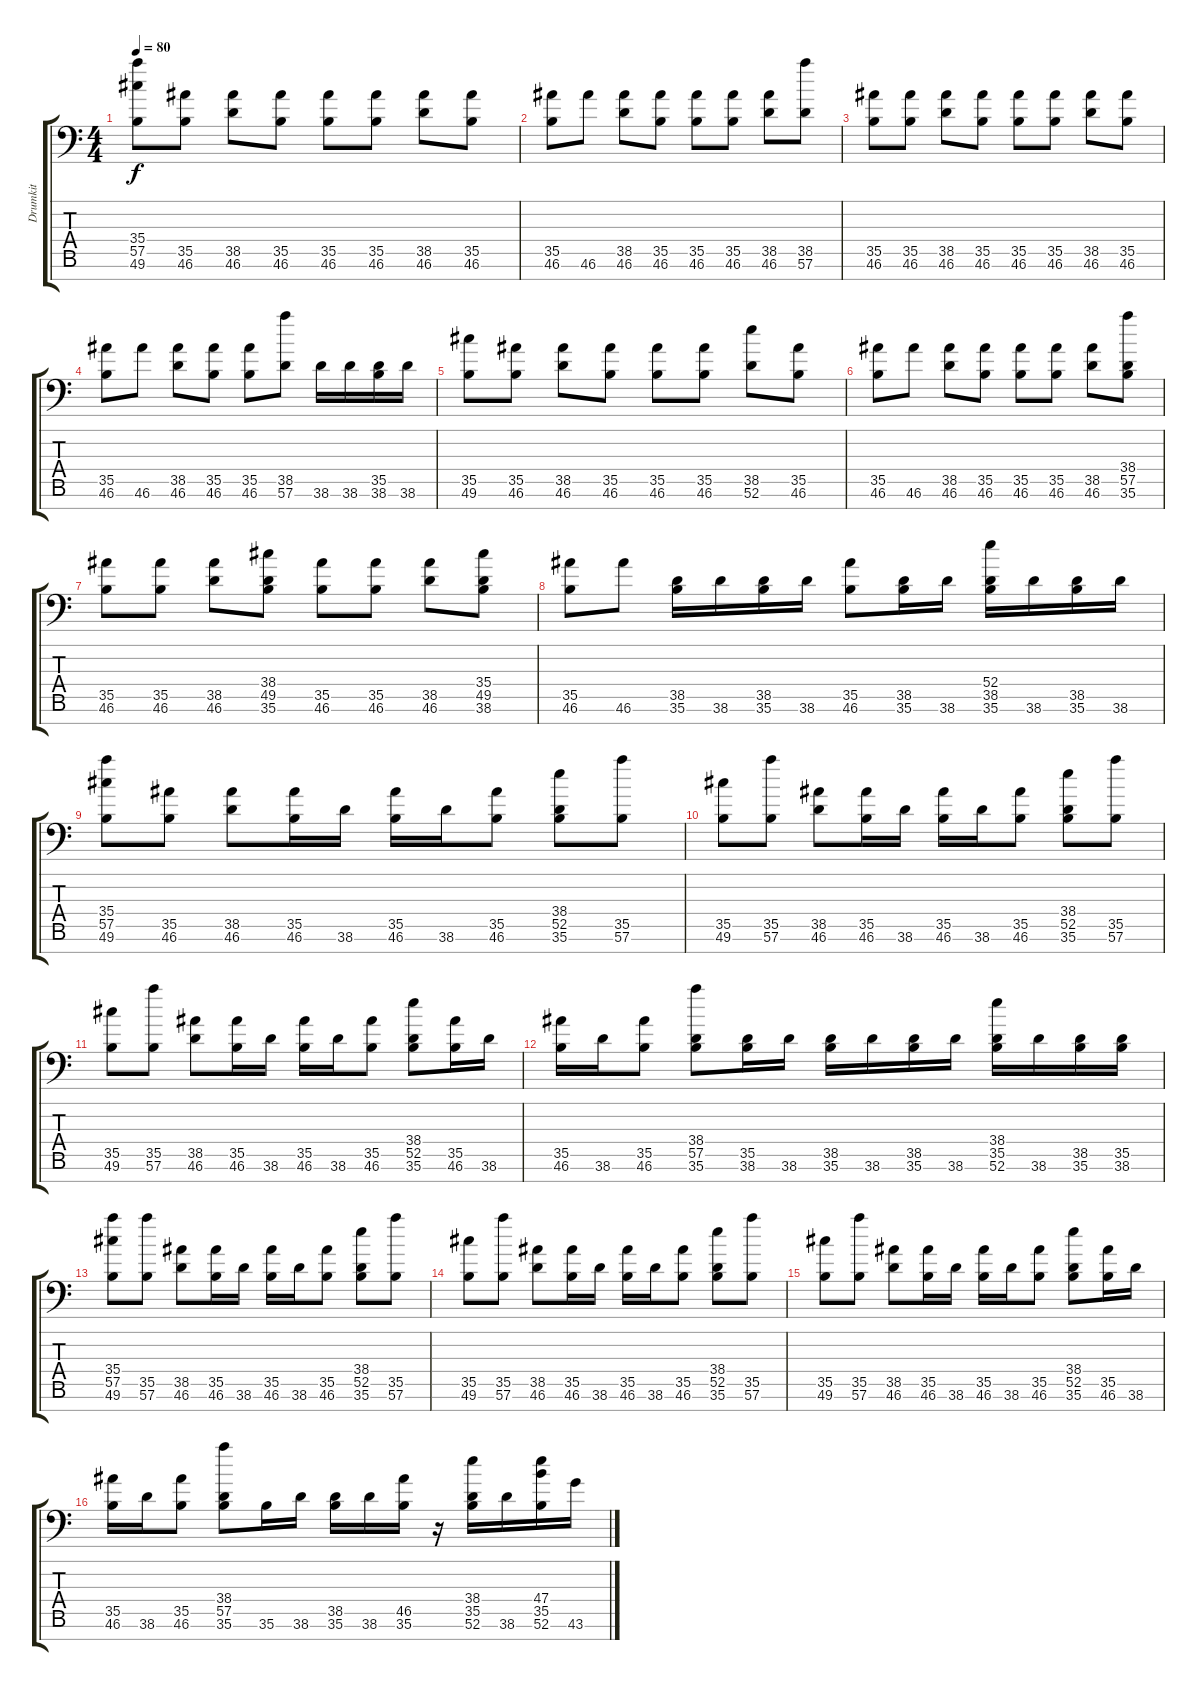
\track ("Drumkit" "Drumkit") {instrument acousticgrandpiano}
\staff {score tabs}
\tuning (C-1 C-1 C-1 C-1 C-1 C-1 C-1) {hide}
\ts (4 4)
\tempo 80
\clef f4
\ks c
(35.4 57.5 49.6).8{dy f} (35.5 46.6).8 (38.5 46.6).8 (35.5 46.6).8 (35.5 46.6).8 (35.5 46.6).8 (38.5 46.6).8 (35.5 46.6).8 |
(35.5 46.6).8 46.6.8 (38.5 46.6).8 (35.5 46.6).8 (35.5 46.6).8 (35.5 46.6).8 (38.5 46.6).8 (38.5 57.6).8 |
(35.5 46.6).8 (35.5 46.6).8 (38.5 46.6).8 (35.5 46.6).8 (35.5 46.6).8 (35.5 46.6).8 (38.5 46.6).8 (35.5 46.6).8 |
(35.5 46.6).8 46.6.8 (38.5 46.6).8 (35.5 46.6).8 (35.5 46.6).8 (38.5 57.6).8 38.6.16 38.6.16 (35.5 38.6).16 38.6.16 |
(35.5 49.6).8 (35.5 46.6).8 (38.5 46.6).8 (35.5 46.6).8 (35.5 46.6).8 (35.5 46.6).8 (38.5 52.6).8 (35.5 46.6).8 |
(35.5 46.6).8 46.6.8 (38.5 46.6).8 (35.5 46.6).8 (35.5 46.6).8 (35.5 46.6).8 (38.5 46.6).8 (38.4 57.5 35.6).8 |
(35.5 46.6).8 (35.5 46.6).8 (38.5 46.6).8 (38.4 49.5 35.6).8 (35.5 46.6).8 (35.5 46.6).8 (38.5 46.6).8 (35.4 49.5 38.6).8 |
(35.5 46.6).8 46.6.8 (38.5 35.6).16 38.6.16 (38.5 35.6).16 38.6.16 (35.5 46.6).8 (38.5 35.6).16 38.6.16 (52.4 38.5 35.6).16 38.6.16 (38.5 35.6).16 38.6.16 |
(35.4 57.5 49.6).8 (35.5 46.6).8 (38.5 46.6).8 (35.5 46.6).16 38.6.16 (35.5 46.6).16 38.6.16 (35.5 46.6).8 (38.4 52.5 35.6).8 (35.5 57.6).8 |
(35.5 49.6).8 (35.5 57.6).8 (38.5 46.6).8 (35.5 46.6).16 38.6.16 (35.5 46.6).16 38.6.16 (35.5 46.6).8 (38.4 52.5 35.6).8 (35.5 57.6).8 |
(35.5 49.6).8 (35.5 57.6).8 (38.5 46.6).8 (35.5 46.6).16 38.6.16 (35.5 46.6).16 38.6.16 (35.5 46.6).8 (38.4 52.5 35.6).8 (35.5 46.6).16 38.6.16 |
(35.5 46.6).16 38.6.16 (35.5 46.6).8 (38.4 57.5 35.6).8 (35.5 38.6).16 38.6.16 (38.5 35.6).16 38.6.16 (38.5 35.6).16 38.6.16 (38.4 35.5 52.6).16 38.6.16 (38.5 35.6).16 (35.5 38.6).16 |
(35.4 57.5 49.6).8 (35.5 57.6).8 (38.5 46.6).8 (35.5 46.6).16 38.6.16 (35.5 46.6).16 38.6.16 (35.5 46.6).8 (38.4 52.5 35.6).8 (35.5 57.6).8 |
(35.5 49.6).8 (35.5 57.6).8 (38.5 46.6).8 (35.5 46.6).16 38.6.16 (35.5 46.6).16 38.6.16 (35.5 46.6).8 (38.4 52.5 35.6).8 (35.5 57.6).8 |
(35.5 49.6).8 (35.5 57.6).8 (38.5 46.6).8 (35.5 46.6).16 38.6.16 (35.5 46.6).16 38.6.16 (35.5 46.6).8 (38.4 52.5 35.6).8 (35.5 46.6).16 38.6.16 |
(35.5 46.6).16 38.6.16 (35.5 46.6).8 (38.4 57.5 35.6).8 35.6.16 38.6.16 (38.5 35.6).16 38.6.16 (46.5 35.6).16 r.16 (38.4 35.5 52.6).16 38.6.16 (47.4 35.5 52.6).16 43.6.16
